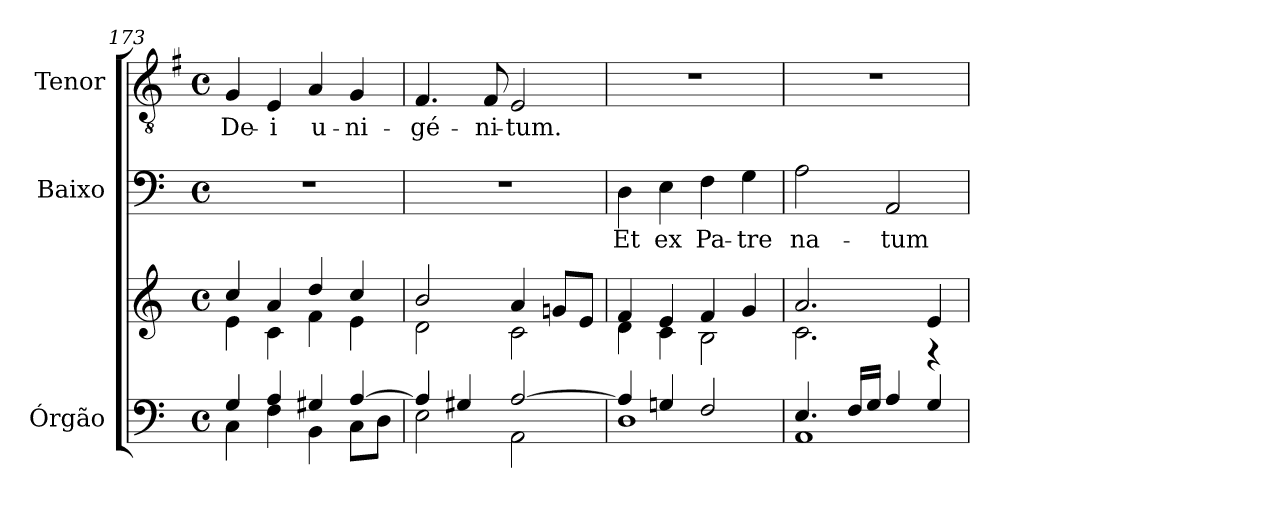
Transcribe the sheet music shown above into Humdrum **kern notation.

**kern	**kern	**kern	**text	**kern	**text
*part3	*part3	*part2	*part2	*part1	*part1
*staff4	*staff3	*staff2	*staff2	*staff1	*staff1
*I"Órgão	*	*I"Baixo	*	*I"Tenor	*
*I'Órg.	*	*	*	*I'Tr.	*
*clefF4	*clefG2	*clefF4	*	*clefGv2	*
*	*	*	*	*ITrd4c7	*
*k[]	*k[]	*k[]	*	*k[]	*
*C:	*C:	*C:	*	*C:	*
*M4/4	*M4/4	*M4/4	*	*M4/4	*
*met(c)	*met(c)	*met(c)	*	*met(c)	*
=173	=173	=173	=173	=173	=173
*^	*^	*	*	*	*
!	!	!	!	!	!	!	!LO:LY:b:color=#000000
4Gi/	4Ci\	4cci/	4ei\	1r	.	4Ci/	De-
!	!	!	!	!	!	!	!LO:LY:b:color=#000000
4Ai/	4Fi\	4ai/	4ci\	.	.	4AAi/	-i
!	!	!	!	!	!	!	!LO:LY:b:color=#000000
4G#Xi/	4BBi\	4ddi/	4fi\	.	.	4Di/	u-
!	!	!	!	!	!	!	!LO:LY:b:color=#000000
[>4Ai/	8Ci\L	4cci/	4ei\	.	.	4Ci/	-ni-
.	8Di\J	.	.	.	.	.	.
=174	=174	=174	=174	=174	=174	=174	=174
!	!	!	!	!	!	!	!LO:LY:b:color=#000000
4Ai/]	2Ei\	2bi/	2di\	1r	.	4.BBi/	-gé-
4G#Xi/	.	.	.	.	.	.	.
!	!	!	!	!	!	!	!LO:LY:b:color=#000000
.	.	.	.	.	.	8BBi/	-ni-
!	!	!	!	!	!	!	!LO:LY:b:color=#000000
[>2Ai/	2AAi\	4ai/	2ci\	.	.	2AAi/	-tum.
.	.	8gni/L	.	.	.	.	.
.	.	8ei/J	.	.	.	.	.
=175	=175	=175	=175	=175	=175	=175	=175
!	!	!	!	!	!LO:LY:b:color=#000000	!	!
4Ai/]	1Di	4fi/	4di\	4Di\	Et	1r	.
!	!	!	!	!	!LO:LY:b:color=#000000	!	!
4Gni/	.	4ei/	4ci\	4Ei\	ex	.	.
!	!	!	!	!	!LO:LY:b:color=#000000	!	!
2Fi/	.	4fi/	2Bi\	4Fi\	Pa-	.	.
!	!	!	!	!	!LO:LY:b:color=#000000	!	!
.	.	4gi/	.	4Gi\	-tre	.	.
=176	=176	=176	=176	=176	=176	=176	=176
!	!	!	!	!	!LO:LY:b:color=#000000	!	!
4.Ei/	1AAi	2.ai/	2.ci\	2Ai\	na-	1r	.
16Fi/LL	.	.	.	.	.	.	.
16Gi/JJ	.	.	.	.	.	.	.
!	!	!	!	!	!LO:LY:b:color=#000000	!	!
4Ai/	.	.	.	2AAi/	-tum	.	.
4Gi/	.	4ei/	4r	.	.	.	.
*v	*v	*	*	*	*	*	*
*	*v	*v	*	*	*	*
=	=	=	=	=	=
*-	*-	*-	*-	*-	*-
